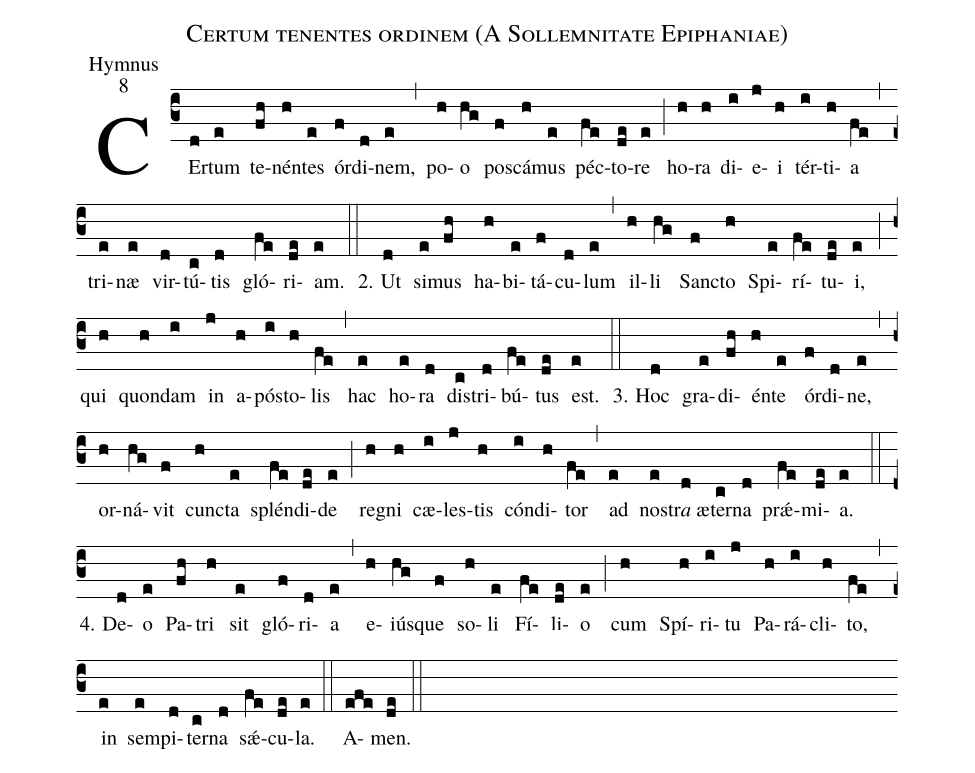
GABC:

name:Certum tenentes ordinem (A Sollemnitate Epiphaniae);
office-part:Hymnus;
mode:8;
%%
(c3) CEr(d)tum(e) te(fh)nén(h)tes(e) ór(f)di(d)nem,(e) (,) po(h)o(hg) pos(f)cá(h)mus(e) péc(fe)to(de)re(e) (;) ho(h)ra(h) di(i)e(j)i(h) tér(i)ti(h)a(fe) (,) tri(e)næ(e) vir(d)tú(c)tis(d) gló(fe)ri(de)am.(e) (::)

2. Ut(d) si(e)mus(fh) ha(h)bi(e)tá(f)cu(d)lum(e) (,) il(h)li(hg) Sanc(f)to(h) Spi(e)rí(fe)tu(de)i,(e) (;) qui(h) quon(h)dam(i) in(j) a(h)pós(i)to(h)lis(fe) (,) hac(e) ho(e)ra(d) dis(c)tri(d)bú(fe)tus(de) est.(e) (::)

3. Hoc(d) gra(e)di(fh)én(h)te(e) ór(f)di(d)ne,(e) (,) or(h)ná(hg)vit(f) cunc(h)ta(e) splén(fe)di(de)de(e) (;) re(h)gni(h) cæ(i)les(j)tis(h) cón(i)di(h)tor(fe) (,) ad(e) nos(e)tr<i>a</i> æ(d)ter(c)na(d) prǽ(fe)mi(de)a.(e) (::)

4. De(d)o(e) Pa(fh)tri(h) sit(e) gló(f)ri(d)a(e) (,) e(h)iús(hg)que(f) so(h)li(e) Fí(fe)li(de)o(e) (;) cum(h) Spí(h)ri(i)tu(j) Pa(h)rá(i)cli(h)to,(fe) (,) in(e) sem(e)pi(d)ter(c)na(d) sǽ(fe)cu(de)la.(e) (::) A(efe)men.(de) (::)
